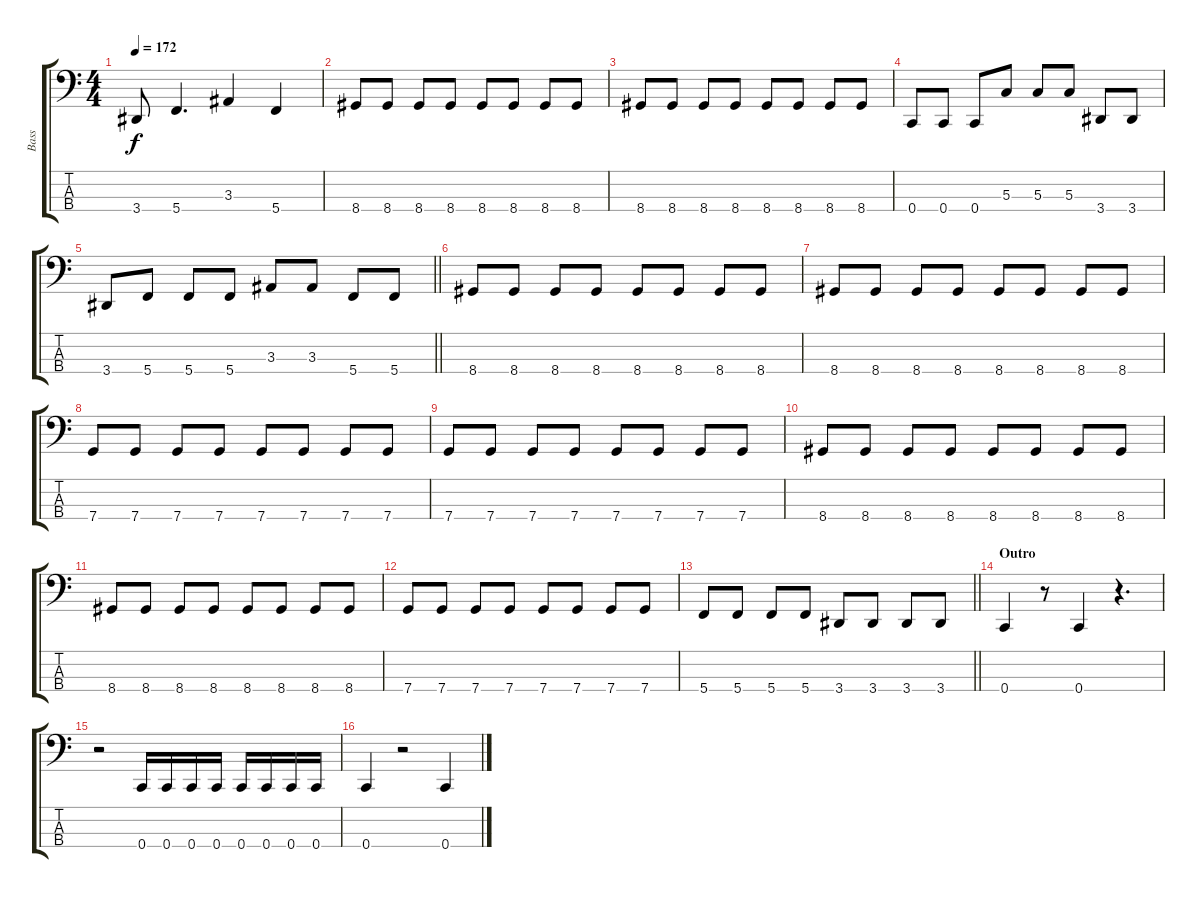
\track ("Bass" "Bass") {instrument electricbasspick}
\staff {score tabs}
\tuning (F2 C2 G1 C1) {hide}
\ts (4 4)
\tempo 172
\clef f4
\ks c
3.4{t}.8{dy f} 5.4.4{d} 3.3.4 5.4.4 |
8.4.8 8.4.8 8.4.8 8.4.8 8.4.8 8.4.8 8.4.8 8.4.8 |
8.4.8 8.4.8 8.4.8 8.4.8 8.4.8 8.4.8 8.4.8 8.4.8 |
0.4.8 0.4.8 0.4.8 5.3.8 5.3.8 5.3.8 3.4.8 3.4.8 |
\barLineRight lightlight
3.4.8 5.4.8 5.4.8 5.4.8 3.3.8 3.3.8 5.4.8 5.4.8 |
\section ("" "")
8.4.8 8.4.8 8.4.8 8.4.8 8.4.8 8.4.8 8.4.8 8.4.8 |
8.4.8 8.4.8 8.4.8 8.4.8 8.4.8 8.4.8 8.4.8 8.4.8 |
7.4.8 7.4.8 7.4.8 7.4.8 7.4.8 7.4.8 7.4.8 7.4.8 |
7.4.8 7.4.8 7.4.8 7.4.8 7.4.8 7.4.8 7.4.8 7.4.8 |
8.4.8 8.4.8 8.4.8 8.4.8 8.4.8 8.4.8 8.4.8 8.4.8 |
8.4.8 8.4.8 8.4.8 8.4.8 8.4.8 8.4.8 8.4.8 8.4.8 |
7.4.8 7.4.8 7.4.8 7.4.8 7.4.8 7.4.8 7.4.8 7.4.8 |
\barLineRight lightlight
5.4.8 5.4.8 5.4.8 5.4.8 3.4.8 3.4.8 3.4.8 3.4.8 |
\section ("" "Outro")
0.4.4 r.8 0.4.4 r.4{d} |
r.2 0.4.16 0.4.16 0.4.16 0.4.16 0.4.16 0.4.16 0.4.16 0.4.16 |
0.4.4 r.2 0.4.4
